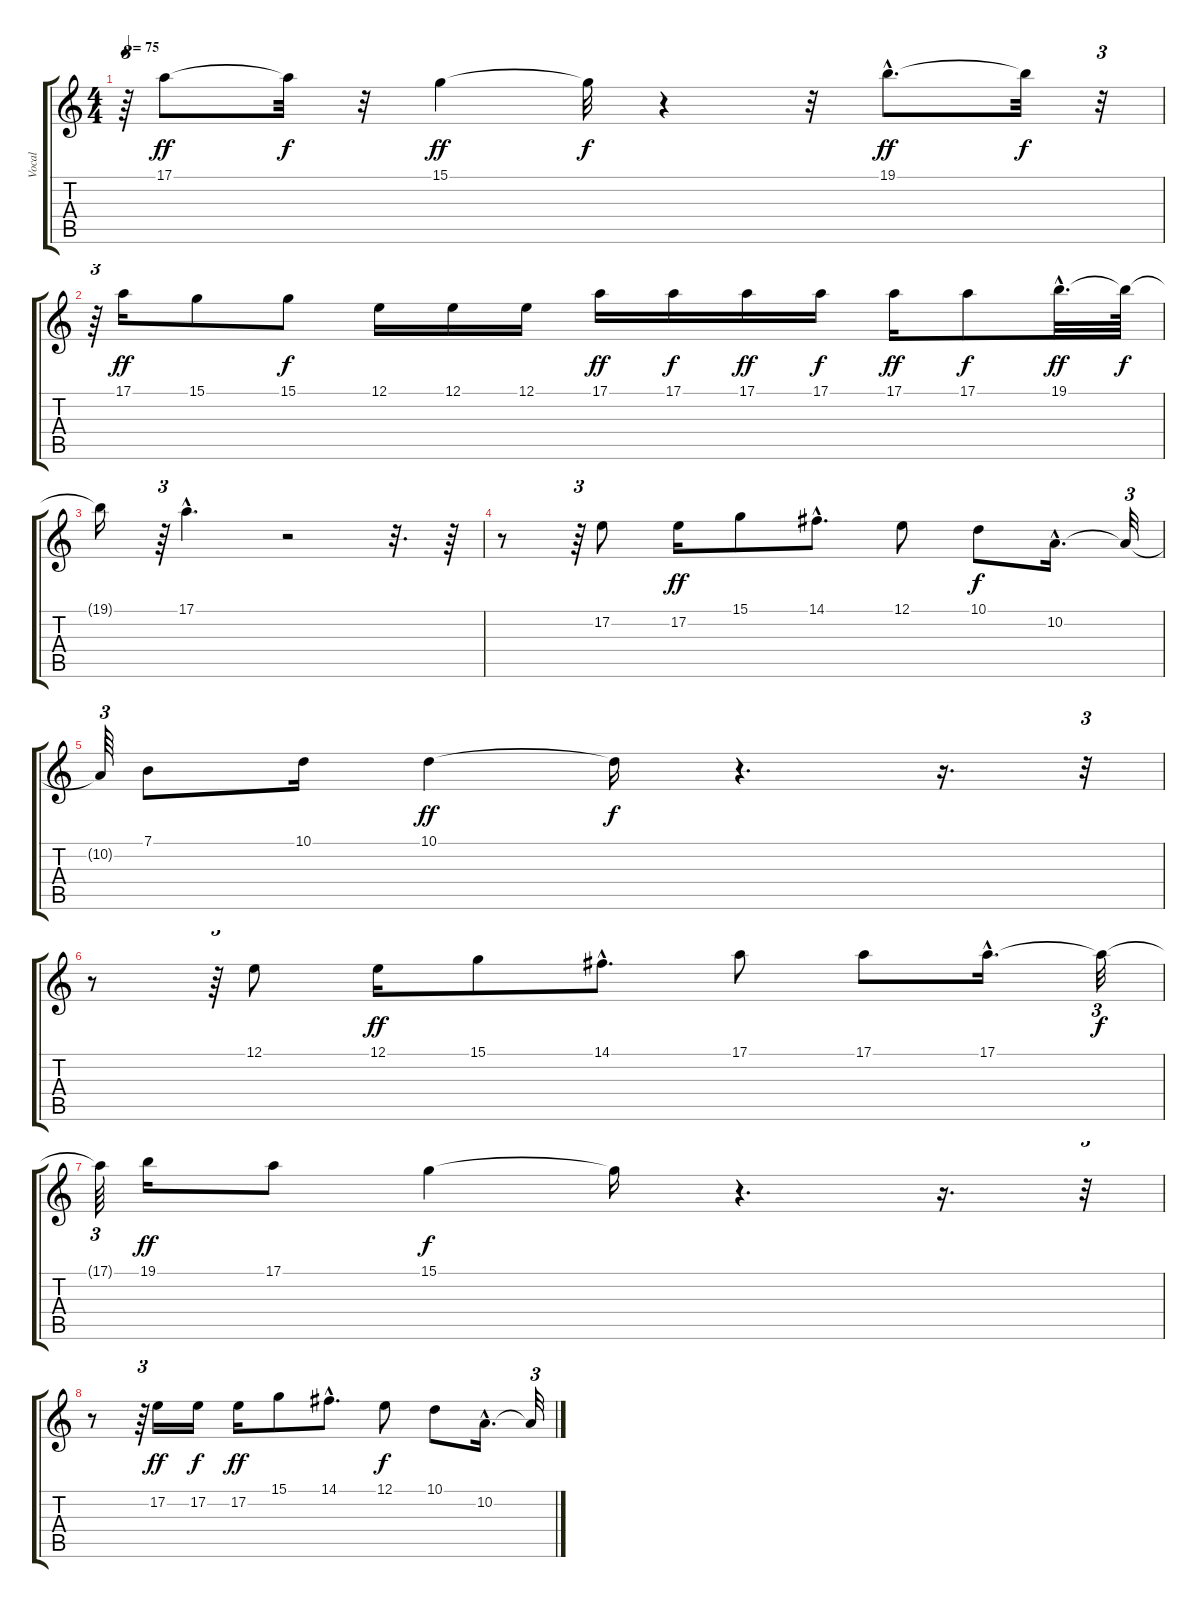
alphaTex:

\track ("Vocal" "Vocal") {instrument oboe}
\staff {score tabs}
\tuning (E4 B3 G3 D3 A2 E2) {hide}
\ts (4 4)
\tempo 75
\clef g2
\ks c
r.64{tu (3 2) dy f} 17.1.8{dy ff} 17.1{t}.32{dy f} r.32 15.1.4{dy ff} 15.1{t}.32{dy f} r.4 r.32 19.1{hac}.8{d dy ff} 19.1{t}.32{dy f} r.32{tu (3 2)} |
r.64{tu (3 2)} 17.1.16{dy ff} 15.1.8 15.1.8{dy f} 12.1.16 12.1.16 12.1.16 17.1.16{dy ff} 17.1.16{dy f} 17.1.16{dy ff} 17.1.16{dy f} 17.1.16{dy ff} 17.1.8{dy f} 19.1{hac}.32{d dy ff} 19.1{t}.64{dy f} |
19.1{t}.16 r.64{tu (3 2)} 17.1{hac}.4{d} r.2 r.32{d} r.64 |
r.8 r.64{tu (3 2)} 17.2.8 17.2.16{dy ff} 15.1.8 14.1{hac}.8{d} 12.1.8 10.1.8{dy f} 10.2{hac}.16{d} 10.2{t}.32{tu (3 2)} |
10.2{t}.64{tu (3 2)} 7.1.8 10.1.16 10.1.4{dy ff} 10.1{t}.16{dy f} r.4{d} r.16{d} r.32{tu (3 2)} |
r.8 r.64{tu (3 2)} 12.1.8 12.1.16{dy ff} 15.1.8 14.1{hac}.8{d} 17.1.8 17.1.8 17.1{hac}.16{d} 17.1{t}.32{tu (3 2) dy f} |
17.1{t}.64{tu (3 2)} 19.1.16{dy ff} 17.1.8 15.1.4{dy f} 15.1{t}.16 r.4{d} r.16{d} r.32{tu (3 2)} |
r.8 r.64{tu (3 2)} 17.2.16{dy ff} 17.2.16{dy f} 17.2.16{dy ff} 15.1.8 14.1{hac}.8{d} 12.1.8{dy f} 10.1.8 10.2{hac}.16{d} 10.2{t}.32{tu (3 2)}
